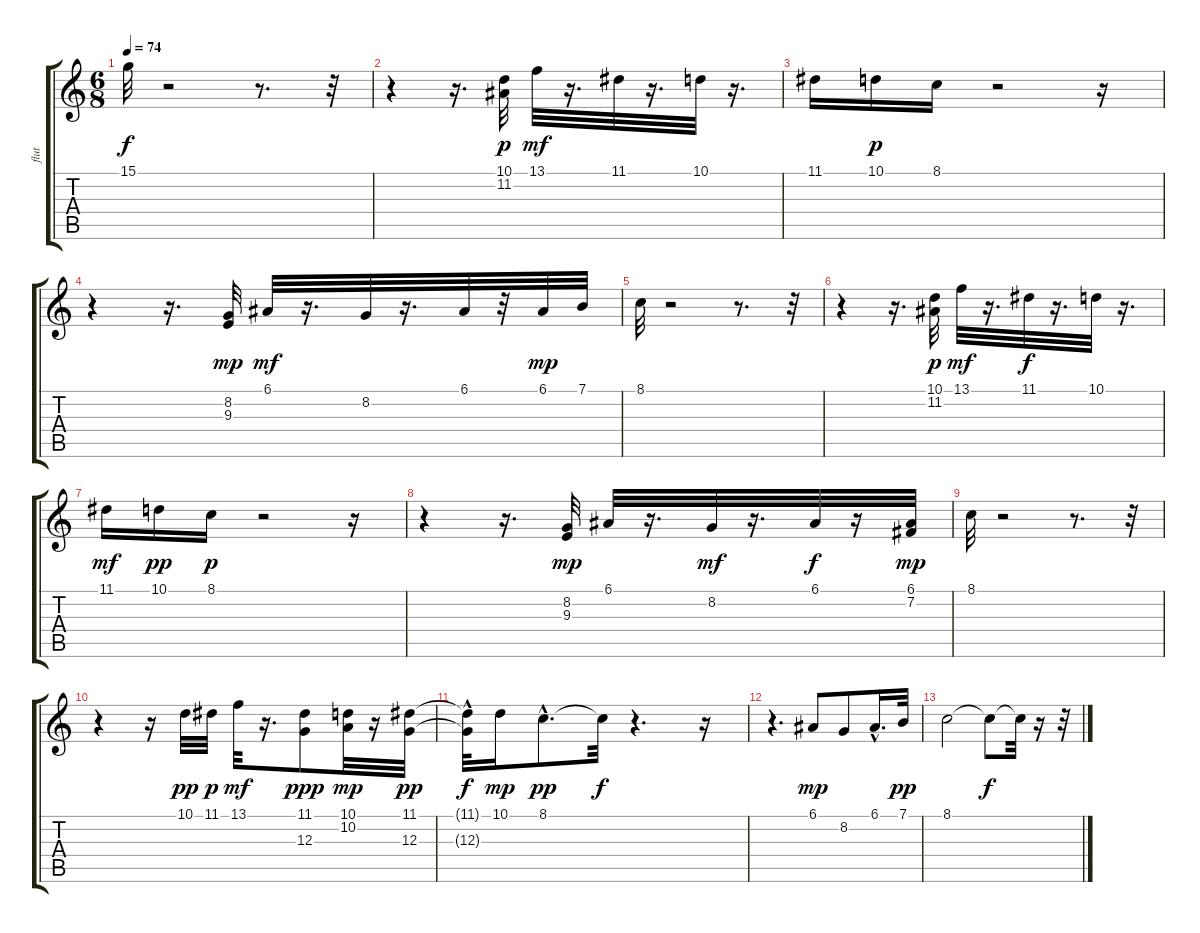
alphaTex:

\track ("flut" "flut") {instrument flute}
\staff {score tabs}
\tuning (E4 B3 G3 D3 A2 E2) {hide}
\ts (6 8)
\tempo 74
\clef g2
\ks c
15.1{t}.32{dy f} r.2 r.8{d} r.32 |
r.4 r.16{d} (10.1 11.2).32{dy p} 13.1.32{dy mf} r.16{d} 11.1.32 r.16{d} 10.1.32 r.16{d} |
11.1.16 10.1.16{dy p} 8.1.16 r.2 r.16 |
r.4 r.16{d} (8.2 9.3).32{dy mp} 6.1.32{dy mf} r.16{d} 8.2.32 r.16{d} 6.1.32 r.32 6.1.32{dy mp} 7.1.32 |
8.1.32 r.2 r.8{d} r.32 |
r.4 r.16{d} (10.1 11.2).32{dy p} 13.1.32{dy mf} r.16{d} 11.1.32{dy f} r.16{d} 10.1.32 r.16{d} |
11.1.16{dy mf} 10.1.16{dy pp} 8.1.16{dy p} r.2 r.16 |
r.4 r.16{d} (8.2 9.3).32{dy mp} 6.1.32 r.16{d} 8.2.32{dy mf} r.16{d} 6.1.32{dy f} r.16 (6.1 7.2).32{dy mp} |
8.1.32 r.2 r.8{d} r.32 |
r.4 r.16 10.1.32{dy pp} 11.1.32{dy p} 13.1.32{dy mf} r.16{d} (11.1 12.3).8{dy ppp} (10.1 10.2).32{dy mp} r.16 (11.1 12.3).32{dy pp} |
(11.1{t} 12.3{hac t}).32{dy f} 10.1.16{dy mp} 8.1{hac}.8{d dy pp} 8.1{t}.32{dy f} r.4{d} r.16 |
r.4{d} 6.1.8{dy mp} 8.2.8 6.1{hac}.16{d} 7.1.32{dy pp} |
8.1.2 8.1{t}.8{dy f} 8.1{t}.32 r.16 r.32
